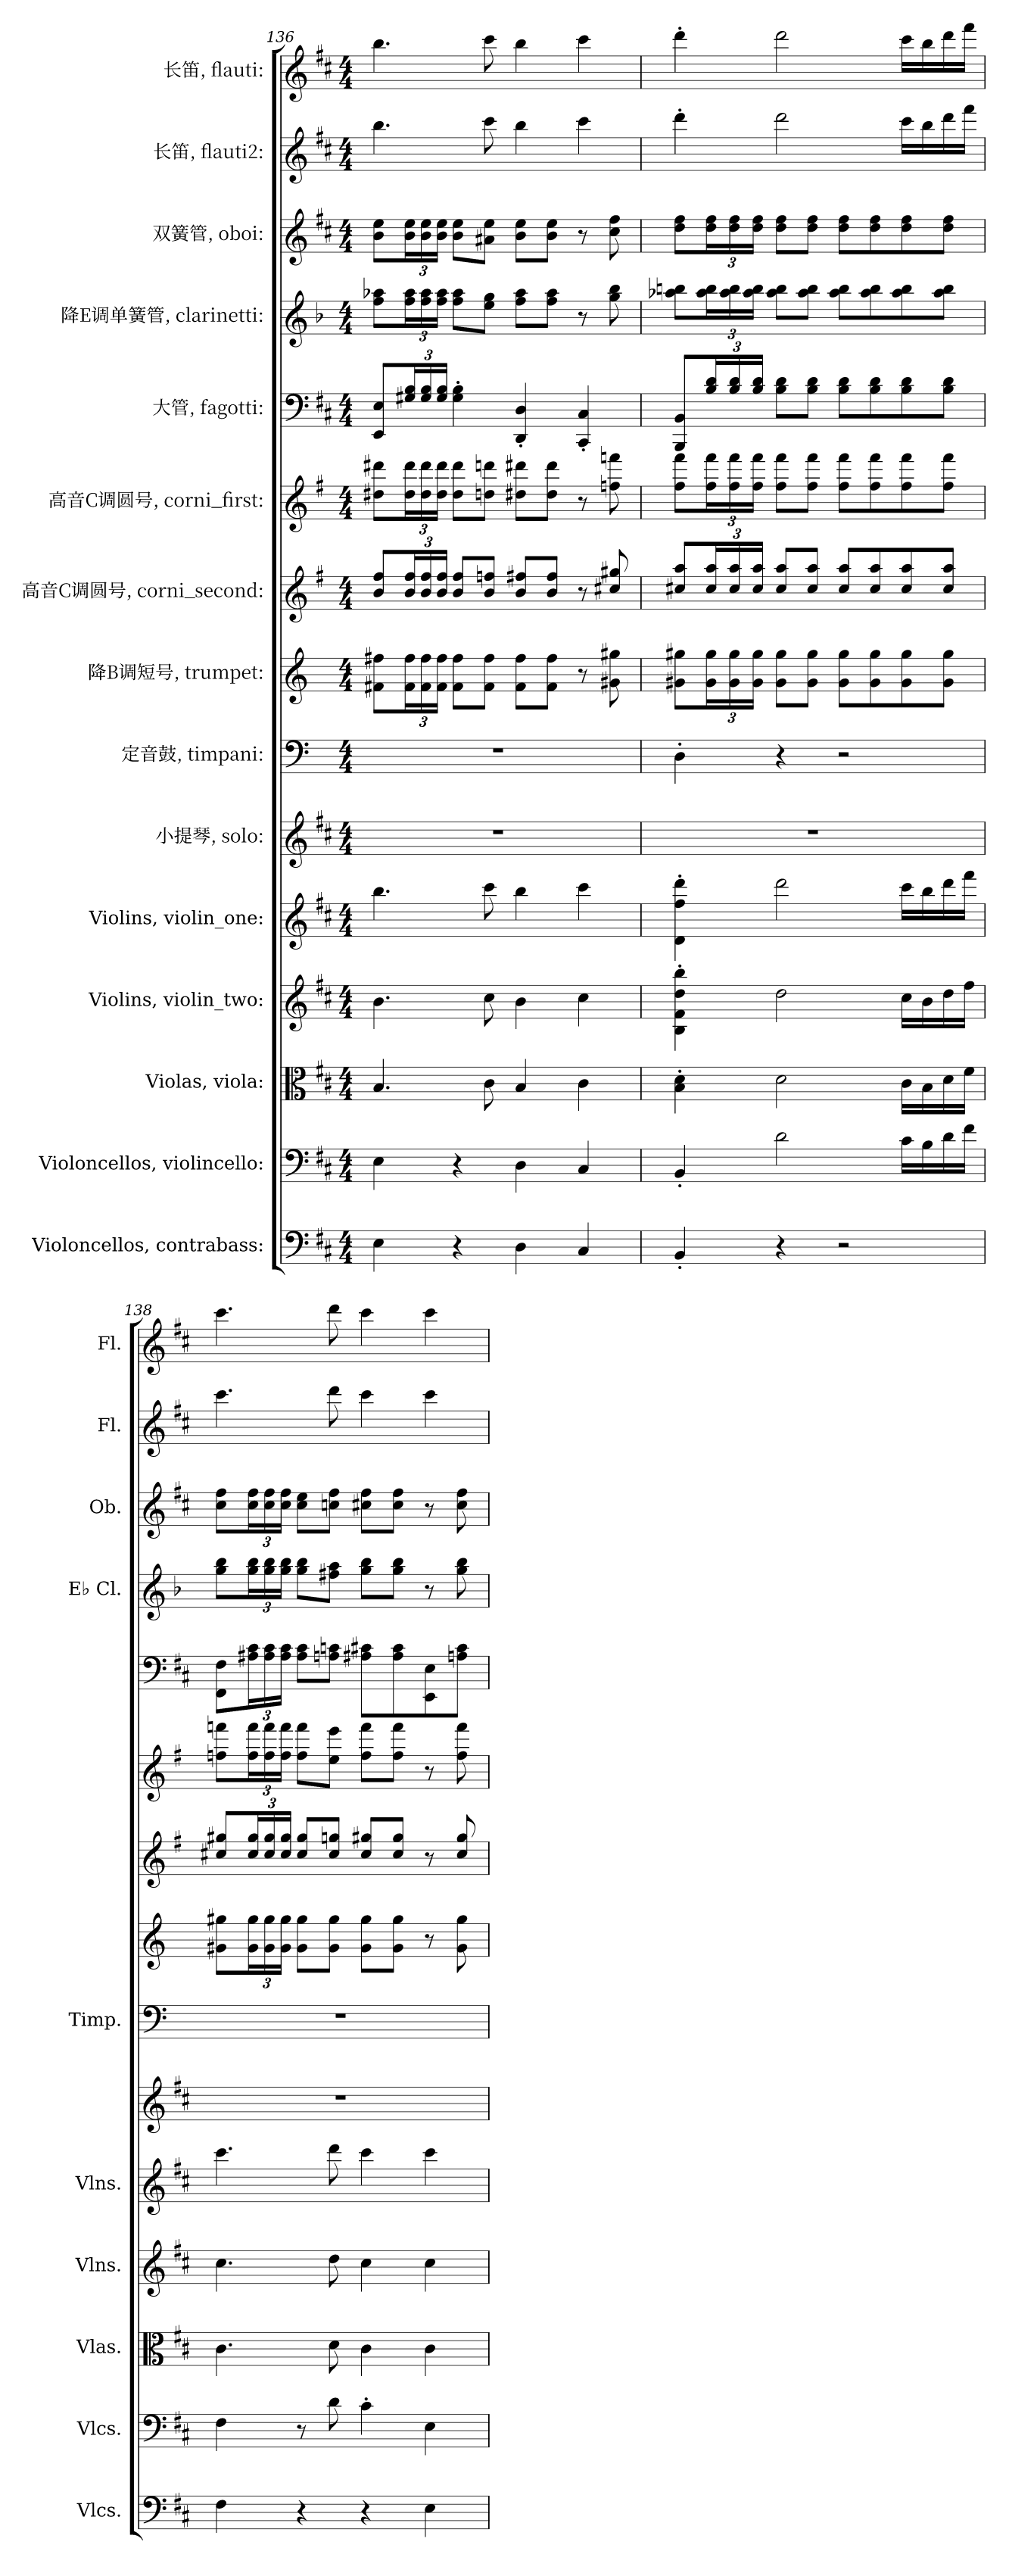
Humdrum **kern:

**kern	**kern	**kern	**kern	**kern	**kern	**kern	**kern	**kern	**kern	**kern	**kern	**kern	**kern	**kern
*part15	*part14	*part13	*part12	*part11	*part10	*part9	*part8	*part7	*part6	*part5	*part4	*part3	*part2	*part1
*staff15	*staff14	*staff13	*staff12	*staff11	*staff10	*staff9	*staff8	*staff7	*staff6	*staff5	*staff4	*staff3	*staff2	*staff1
*I"Violoncellos, contrabass:	*I"Violoncellos, violincello:	*I"Violas, viola:	*I"Violins, violin_two:	*I"Violins, violin_one:	*I"小提琴, solo:	*I"定音鼓, timpani:	*I"降B调短号, trumpet:	*I"高音C调圆号, corni_second:	*I"高音C调圆号, corni_first:	*I"大管, fagotti:	*I"降E调单簧管, clarinetti:	*I"双簧管, oboi:	*I"长笛, flauti2:	*I"长笛, flauti:
*I'Vlcs.	*I'Vlcs.	*I'Vlas.	*I'Vlns.	*I'Vlns.	*	*I'Timp.	*	*	*	*	*I'E♭ Cl.	*I'Ob.	*I'Fl.	*I'Fl.
!!LO:PB:g=z
*clefF4	*clefF4	*clefC3	*clefG2	*clefG2	*clefG2	*clefF4	*clefG2	*clefG2	*clefG2	*clefF4	*clefG2	*clefG2	*clefG2	*clefG2
*	*	*	*	*	*	*	*ITrd1c2	*ITrd4c7	*ITrd4c7	*	*ITrd-2c-3	*	*	*
*k[f#c#]	*k[f#c#]	*k[f#c#]	*k[f#c#]	*k[f#c#]	*k[f#c#]	*k[]	*k[b-e-]	*k[]	*k[]	*k[f#c#]	*k[b-e-a-d-]	*k[f#c#]	*k[f#c#]	*k[f#c#]
*M4/4	*M4/4	*M4/4	*M4/4	*M4/4	*M4/4	*M4/4	*M4/4	*M4/4	*M4/4	*M4/4	*M4/4	*M4/4	*M4/4	*M4/4
=136	=136	=136	=136	=136	=136	=136	=136	=136	=136	=136	=136	=136	=136	=136
4E\	4E\	4.B/	4.b\	4.bb\	1r	1r	8en\ 8een\L	8e/ 8b/L	8g#X\ 8gg#X\L	8EE/ 8E/L	8aa-\ 8ccc-X\L	8b\ 8ee\L	4.bb\	4.bb\
*	*	*	*	*	*	*	*Xbrackettup	*Xbrackettup	*Xbrackettup	*Xbrackettup	*Xbrackettup	*Xbrackettup	*	*
.	.	.	.	.	.	.	24e\ 24ee\L	24e/ 24b/L	24g#\ 24gg#\L	24G#X/ 24B/L	24aa-\ 24ccc-\L	24b\ 24ee\L	.	.
.	.	.	.	.	.	.	24e\ 24ee\	24e/ 24b/	24g#\ 24gg#\	24G#/ 24B/	24aa-\ 24ccc-\	24b\ 24ee\	.	.
.	.	.	.	.	.	.	24e\ 24ee\JJ	24e/ 24b/JJ	24g#\ 24gg#\JJ	24G#/ 24B/JJ	24aa-\ 24ccc-\JJ	24b\ 24ee\JJ	.	.
4r	4r	.	.	.	.	.	8e\ 8ee\L	8e/ 8b/L	8g#\ 8gg#\L	4G#\' 4B\'	8aa-\ 8ccc-\L	8b\ 8ee\L	.	.
.	.	8c#\	8cc#\	8ccc#\	.	.	8e\ 8ee\J	8e/ 8b-X/J	8gn\ 8ggn\J	.	8gg\ 8bb-\J	8a#X\ 8ee\J	8ccc#\	8ccc#\
4D\	4D\	4B/	4b\	4bb\	.	.	8e\ 8ee\L	8e/ 8bn/L	8g#X\ 8gg#X\L	4DD/' 4D/'	8aa-\ 8ccc-\L	8b\ 8ee\L	4bb\	4bb\
.	.	.	.	.	.	.	8e\ 8ee\J	8e/ 8b/J	8g#\ 8gg#\J	.	8aa-\ 8ccc-\J	8b\ 8ee\J	.	.
4C#/	4C#/	4c#\	4cc#\	4ccc#\	.	.	8r	8r	8r	4CC#/' 4C#/'	8r	8r	4ccc#\	4ccc#\
.	.	.	.	.	.	.	8f#X\ 8ff#X\	8f#X/ 8cc#X/	8b-X\ 8bb-X\	.	8bb-\ 8ddd-\	8cc#\ 8ff#\	.	.
=137	=137	=137	=137	=137	=137	=137	=137	=137	=137	=137	=137	=137	=137	=137
4BB'/	4BB'/	4B\' 4d\'	4B\' 4f#\' 4dd\' 4bb\'	4d\' 4ff#\' 4ddd\'	1r	4D'\	8f#X\ 8ff#X\L	8f#X/ 8dd/L	8b\ 8bb\L	8BBB/ 8BB/L	8ccc-X\ 8dddn\L	8dd\ 8ff#\L	4ddd'\	4ddd'\
.	.	.	.	.	.	.	24f#\ 24ff#\L	24f#/ 24dd/L	24b\ 24bb\L	24B/ 24d/L	24ccc-\ 24ddd\L	24dd\ 24ff#\L	.	.
.	.	.	.	.	.	.	24f#\ 24ff#\	24f#/ 24dd/	24b\ 24bb\	24B/ 24d/	24ccc-\ 24ddd\	24dd\ 24ff#\	.	.
.	.	.	.	.	.	.	24f#\ 24ff#\JJ	24f#/ 24dd/JJ	24b\ 24bb\JJ	24B/ 24d/JJ	24ccc-\ 24ddd\JJ	24dd\ 24ff#\JJ	.	.
4r	2d\	2d\	2dd\	2ddd\	.	4r	8f#\ 8ff#\L	8f#/ 8dd/L	8b\ 8bb\L	8B\ 8d\L	8ccc-\ 8ddd\L	8dd\ 8ff#\L	2ddd\	2ddd\
.	.	.	.	.	.	.	8f#\ 8ff#\J	8f#/ 8dd/J	8b\ 8bb\J	8B\ 8d\J	8ccc-\ 8ddd\J	8dd\ 8ff#\J	.	.
2r	.	.	.	.	.	2r	8f#\ 8ff#\L	8f#/ 8dd/L	8b\ 8bb\L	8B\ 8d\L	8ccc-\ 8ddd\L	8dd\ 8ff#\L	.	.
.	.	.	.	.	.	.	8f#\ 8ff#\	8f#/ 8dd/	8b\ 8bb\	8B\ 8d\	8ccc-\ 8ddd\	8dd\ 8ff#\	.	.
.	16c#\LL	16c#\LL	16cc#\LL	16ccc#\LL	.	.	8f#\ 8ff#\	8f#/ 8dd/	8b\ 8bb\	8B\ 8d\	8ccc-\ 8ddd\	8dd\ 8ff#\	16ccc#\LL	16ccc#\LL
.	16B\	16B\	16b\	16bb\	.	.	.	.	.	.	.	.	16bb\	16bb\
.	16d\	16d\	16dd\	16ddd\	.	.	8f#\ 8ff#\J	8f#/ 8dd/J	8b\ 8bb\J	8B\ 8d\J	8ccc-\ 8ddd\J	8dd\ 8ff#\J	16ddd\	16ddd\
.	16f#\JJ	16f#\JJ	16ff#\JJ	16fff#\JJ	.	.	.	.	.	.	.	.	16fff#\JJ	16fff#\JJ
!!LO:PB:g=z
=138	=138	=138	=138	=138	=138	=138	=138	=138	=138	=138	=138	=138	=138	=138
4F#\	4F#\	4.c#\	4.cc#\	4.ccc#\	1r	1r	8f#X\ 8ff#X\L	8f#X/ 8cc#X/L	8b-X\ 8bb-X\L	8FF#\ 8F#\L	8bb-\ 8ddd-\L	8cc#\ 8ff#\L	4.ccc#\	4.ccc#\
.	.	.	.	.	.	.	24f#\ 24ff#\L	24f#/ 24cc#/L	24b-\ 24bb-\L	24A#X\ 24c#\L	24bb-\ 24ddd-\L	24cc#\ 24ff#\L	.	.
.	.	.	.	.	.	.	24f#\ 24ff#\	24f#/ 24cc#/	24b-\ 24bb-\	24A#\ 24c#\	24bb-\ 24ddd-\	24cc#\ 24ff#\	.	.
.	.	.	.	.	.	.	24f#\ 24ff#\JJ	24f#/ 24cc#/JJ	24b-\ 24bb-\JJ	24A#\ 24c#\JJ	24bb-\ 24ddd-\JJ	24cc#\ 24ff#\JJ	.	.
4r	8r	.	.	.	.	.	8f#\ 8ff#\L	8f#/ 8cc#/L	8b-\ 8bb-\L	8A#\ 8c#\L	8bb-\ 8ddd-\L	8cc#\ 8ee\L	.	.
.	8d\	8d\	8dd\	8ddd\	.	.	8f#\ 8ff#\J	8f#/ 8ccn/J	8a\ 8aa\J	8An\ 8cn\J	8aan\ 8ccc\J	8ccn\ 8ff#\J	8ddd\	8ddd\
4r	4c#'\	4c#\	4cc#\	4ccc#\	.	.	8f#\ 8ff#\L	8f#/ 8cc#X/L	8b-\ 8bb-\L	8A#X\ 8c#X\L	8bb-\ 8ddd-\L	8cc#X\ 8ff#\L	4ccc#\	4ccc#\
.	.	.	.	.	.	.	8f#\ 8ff#\J	8f#/ 8cc#/J	8b-\ 8bb-\J	8A#\ 8c#\	8bb-\ 8ddd-\J	8cc#\ 8ff#\J	.	.
4E\	4E\	4c#\	4cc#\	4ccc#\	.	.	8r	8r	8r	8EE\ 8E\	8r	8r	4ccc#\	4ccc#\
.	.	.	.	.	.	.	8f#\ 8ff#\	8f#/ 8cc#/	8b-\ 8bb-\	8An\ 8c#\J	8bb-\ 8ddd-\	8cc#\ 8ff#\	.	.
=	=	=	=	=	=	=	=	=	=	=	=	=	=	=
*-	*-	*-	*-	*-	*-	*-	*-	*-	*-	*-	*-	*-	*-	*-
